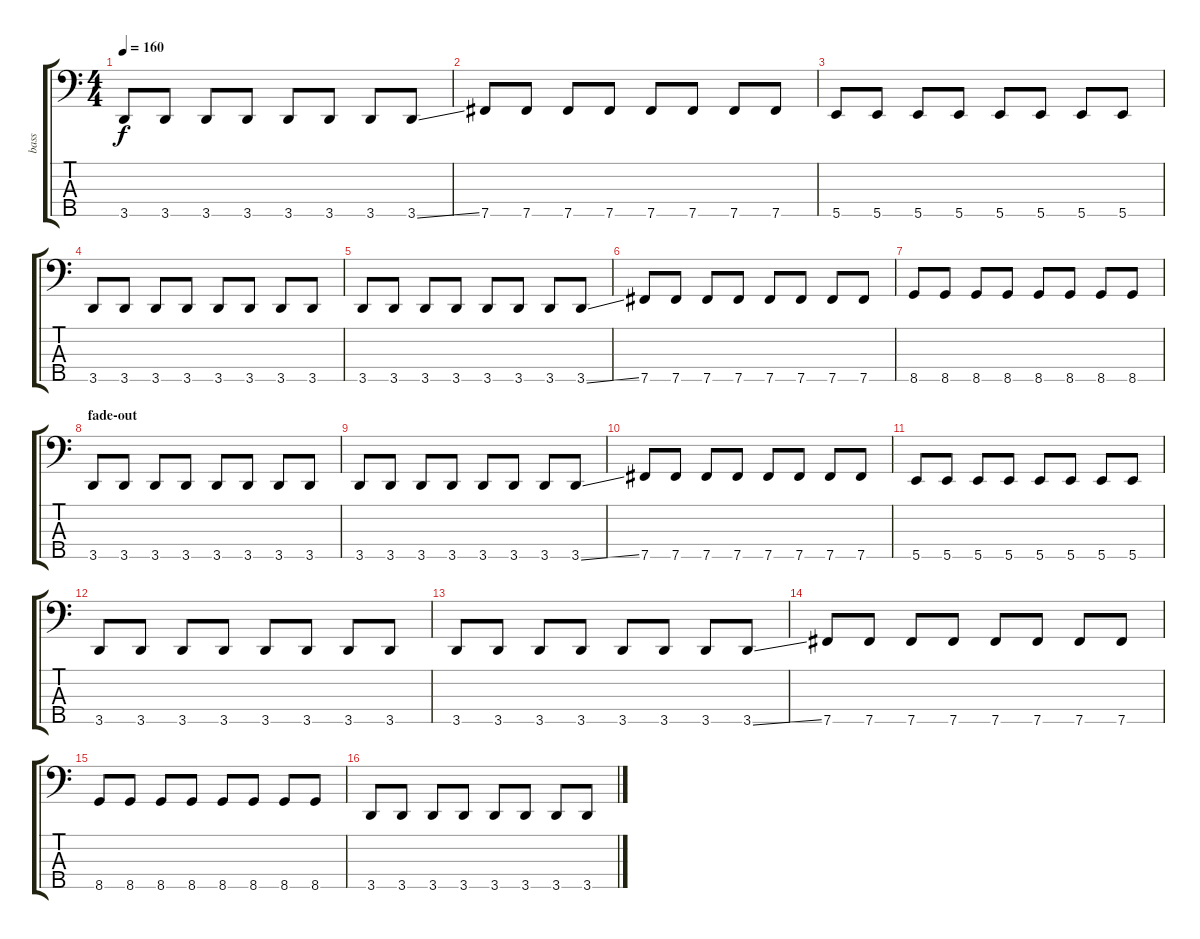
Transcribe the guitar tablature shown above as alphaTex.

\track ("bass" "bass") {instrument electricbassfinger}
\staff {score tabs}
\tuning (Gb2 D2 A1 E1 B0) {hide}
\ts (4 4)
\tempo 160
\clef f4
\ks c
3.5.8{dy f} 3.5.8 3.5.8 3.5.8 3.5.8 3.5.8 3.5.8 3.5{ss}.8 |
7.5.8 7.5.8 7.5.8 7.5.8 7.5.8 7.5.8 7.5.8 7.5.8 |
5.5.8 5.5.8 5.5.8 5.5.8 5.5.8 5.5.8 5.5.8 5.5.8 |
3.5.8 3.5.8 3.5.8 3.5.8 3.5.8 3.5.8 3.5.8 3.5.8 |
3.5.8 3.5.8 3.5.8 3.5.8 3.5.8 3.5.8 3.5.8 3.5{ss}.8 |
7.5.8 7.5.8 7.5.8 7.5.8 7.5.8 7.5.8 7.5.8 7.5.8 |
8.5.8 8.5.8 8.5.8 8.5.8 8.5.8 8.5.8 8.5.8 8.5.8 |
\section ("" "fade-out")
3.5.8 3.5.8 3.5.8 3.5.8 3.5.8 3.5.8 3.5.8 3.5.8 |
3.5.8 3.5.8 3.5.8 3.5.8 3.5.8 3.5.8 3.5.8 3.5{ss}.8 |
7.5.8 7.5.8 7.5.8 7.5.8 7.5.8 7.5.8 7.5.8 7.5.8 |
5.5.8 5.5.8 5.5.8 5.5.8 5.5.8 5.5.8 5.5.8 5.5.8 |
3.5.8 3.5.8 3.5.8 3.5.8 3.5.8 3.5.8 3.5.8 3.5.8 |
3.5.8 3.5.8 3.5.8 3.5.8 3.5.8 3.5.8 3.5.8 3.5{ss}.8 |
7.5.8 7.5.8 7.5.8 7.5.8 7.5.8 7.5.8 7.5.8 7.5.8 |
8.5.8 8.5.8 8.5.8 8.5.8 8.5.8 8.5.8 8.5.8 8.5.8 |
3.5.8 3.5.8 3.5.8 3.5.8 3.5.8 3.5.8 3.5.8 3.5.8
